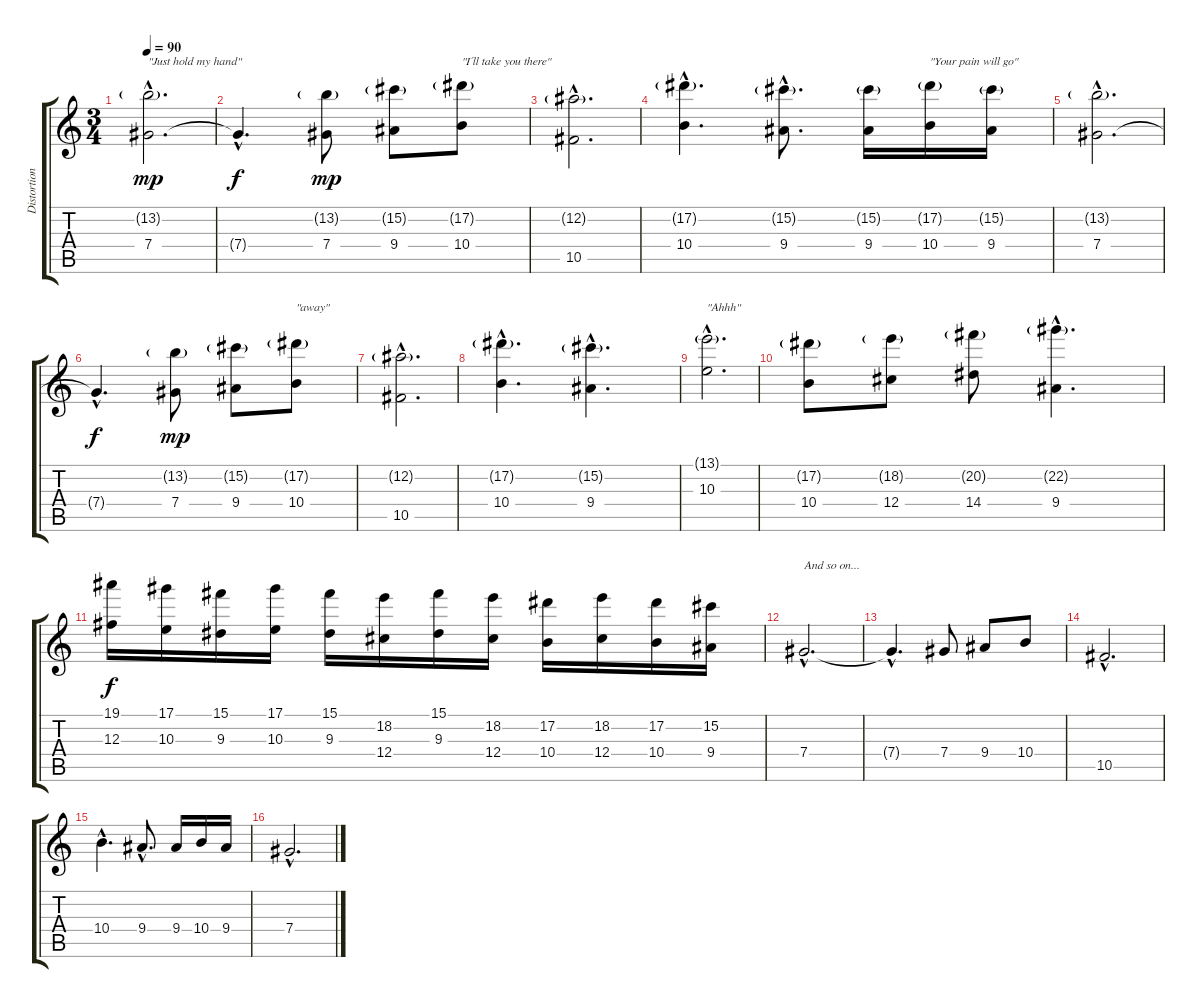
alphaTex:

\track ("Distortion Lead Guitar" "Distortion") {instrument distortionguitar}
\staff {score tabs}
\tuning (Eb4 Bb3 Gb3 Db3 Ab2 Eb2) {hide}
\ts (3 4)
\tempo 90
\clef g2
\ks c
(13.2{g hac} 7.4{hac}).2{d txt "\"Just hold my hand\"" dy mp} |
7.4{hac t}.4{d dy f} (13.2{g} 7.4).8{dy mp} (15.2{g} 9.4).8 (17.2{g} 10.4).8{txt "\"I´ll take you there\""} |
(12.2{g hac} 10.5{hac}).2{d} |
(17.2{g hac} 10.4{hac}).4{d} (15.2{g hac} 9.4{hac}).8{d} (15.2{g} 9.4).16 (17.2{g} 10.4).16{txt "\"Your pain will go\""} (15.2{g} 9.4).16 |
(13.2{g hac} 7.4{hac}).2{d} |
7.4{hac t}.4{d dy f} (13.2{g} 7.4).8{dy mp} (15.2{g} 9.4).8 (17.2{g} 10.4).8{txt "\"away\""} |
(12.2{g hac} 10.5{hac}).2{d} |
(17.2{g hac} 10.4{hac}).4{d} (15.2{g hac} 9.4{hac}).4{d} |
(13.1{g hac} 10.3{hac}).2{d txt "\"Ahhh\""} |
(17.2{g} 10.4).8 (18.2{g} 12.4).8 (20.2{g} 14.4).8 (22.2{g hac} 9.4{hac}).4{d} |
(19.1 12.3).16{dy f} (17.1 10.3).16 (15.1 9.3).16 (17.1 10.3).16 (15.1 9.3).16 (18.2 12.4).16 (15.1 9.3).16 (18.2 12.4).16 (17.2 10.4).16 (18.2 12.4).16 (17.2 10.4).16 (15.2 9.4).16 |
7.4{hac}.2{d txt "And so on..."} |
7.4{hac t}.4{d} 7.4.8 9.4.8 10.4.8 |
10.5{hac}.2{d volume 8} |
10.4{hac}.4{d} 9.4{hac}.8{d} 9.4.16 10.4.16 9.4.16 |
7.4{hac}.2{d}
